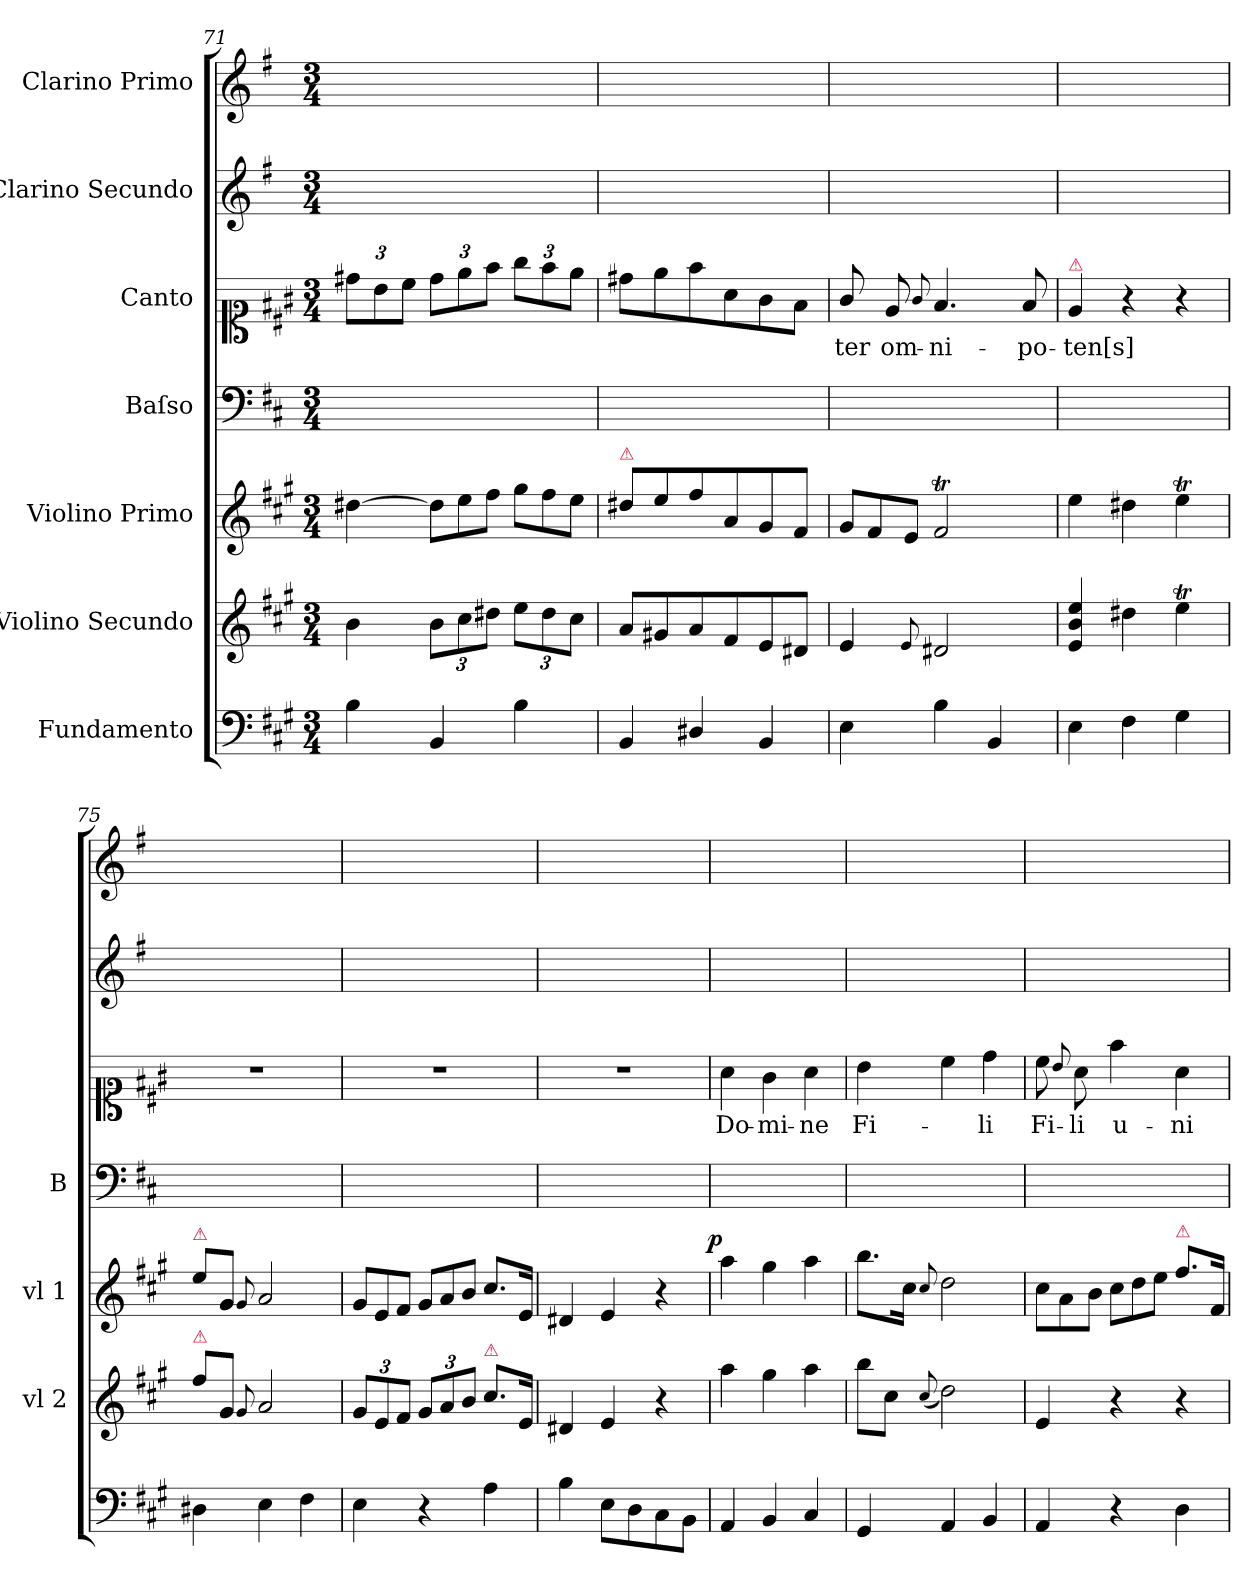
**kern	**dynam	**kern	**dynam	**kern	**dynam	**kern	**kern	**text	**kern	**kern
*part7	*part7	*part6	*part6	*part5	*part5	*part4	*part3	*part3	*part2	*part1
*staff7	*staff7	*staff6	*staff6	*staff5	*staff5	*staff4	*staff3	*staff3	*staff2	*staff1
*I"Fundamento	*	*I"Violino Secundo	*	*I"Violino Primo	*	*I"Baſso	*I"Canto	*	*I"Clarino Secundo	*I"Clarino Primo
*	*	*I'vl 2	*	*I'vl 1	*	*I'B	*	*	*	*
*clefF4	*	*clefG2	*	*clefG2	*	*clefF4	*clefC1	*	*clefG2	*clefG2
*	*	*	*	*	*	*	*	*	*ITrd-1c-2	*ITrd-1c-2
*k[f#c#g#]	*	*k[f#c#g#]	*	*k[f#c#g#]	*	*k[f#c#]	*k[f#c#g#]	*	*k[f#c#g#]	*k[f#c#g#]
*M3/4	*	*M3/4	*	*M3/4	*	*M3/4	*M3/4	*	*M3/4	*M3/4
=71	=71	=71	=71	=71	=71	=71	=71	=71	=71	=71
4B\	.	4b\	.	[4dd#X\	.	2.ryy	12dd#X\L	.	2.ryy	2.ryy
.	.	.	.	.	.	.	12b\	.	.	.
.	.	.	.	.	.	.	12cc#\J	.	.	.
*	*	*	*	*Xtuplet	*	*	*	*	*	*
4BB/	.	12b\L	.	12dd#\L]	.	.	12dd#\L	.	.	.
.	.	12cc#\	.	12ee\	.	.	12ee\	.	.	.
.	.	12dd#X\J	.	12ff#\J	.	.	12ff#\J	.	.	.
4B\	.	12ee\L	.	12gg#\L	.	.	12gg#\L	.	.	.
.	.	12dd#\	.	12ff#\	.	.	12ff#\	.	.	.
.	.	12cc#\J	.	12ee\J	.	.	12ee\J	.	.	.
=72	=72	=72	=72	=72	=72	=72	=72	=72	=72	=72
!	!	!	!	!LO:TX:a:color=crimson:t=⚠	!	!	!	!	!	!
4BB/	.	8a/L	.	8dd#X\L	.	2.ryy	8dd#X\L	.	2.ryy	2.ryy
.	.	8g#X/	.	8ee\	.	.	8ee\	.	.	.
4D#X/	.	8a/	.	8ff#\	.	.	8ff#\	.	.	.
.	.	8f#/	.	8a/	.	.	8a\	.	.	.
4BB/	.	8e/	.	8g#/	.	.	8g#\	.	.	.
.	.	8d#X/J	.	8f#/J	.	.	8f#\J	.	.	.
=73	=73	=73	=73	=73	=73	=73	=73	=73	=73	=73
4E\	.	4e/	.	12g#/L	.	2.ryy	8g#/	-ter	2.ryy	2.ryy
.	.	.	.	12f#/	.	.	.	.	.	.
.	.	.	.	.	.	.	8e/	om-	.	.
.	.	.	.	12e/J	.	.	.	.	.	.
.	.	8qqe/	.	.	.	.	8qqg#/	.	.	.
4B\	.	2d#X/	.	2f#T/	.	.	4.f#/	-ni-	.	.
4BB/	.	.	.	.	.	.	.	.	.	.
.	.	.	.	.	.	.	8f#/	-po-	.	.
=74	=74	=74	=74	=74	=74	=74	=74	=74	=74	=74
!	!	!	!	!	!	!	!LO:TX:a:color=crimson:t=⚠	!	!	!
!	!	!	!LO:DY:a	!	!LO:DY:a	!	!	!	!	!
4E\	.	4e/ 4b/ 4ee/	f&colon;	4ee\	for	2.ryy	4e/	-ten[s]	2.ryy	2.ryy
4F#\	.	4dd#X\	.	4dd#X\	.	.	4r	.	.	.
4G#\	.	4eeT\	.	4eeT\	.	.	4r	.	.	.
=75	=75	=75	=75	=75	=75	=75	=75	=75	=75	=75
!	!	!	!	!LO:TX:a:color=crimson:t=⚠	!	!	!	!	!	!
!	!	!LO:TX:a:color=crimson:t=⚠	!	!	!	!	!	!	!	!
4D#X\	.	8ff#\L	.	8ee\L	.	2.ryy	2.r	.	2.ryy	2.ryy
.	.	8g#/J	.	8g#/J	.	.	.	.	.	.
.	.	8qqg#/	.	8qqg#/	.	.	.	.	.	.
4E\	.	2a/	.	2a/	.	.	.	.	.	.
4F#\	.	.	.	.	.	.	.	.	.	.
=76	=76	=76	=76	=76	=76	=76	=76	=76	=76	=76
4E\	.	12g#/L	.	12g#/L	.	2.ryy	2.r	.	2.ryy	2.ryy
.	.	12e/	.	12e/	.	.	.	.	.	.
.	.	12f#/J	.	12f#/J	.	.	.	.	.	.
4r	.	12g#/L	.	12g#/L	.	.	.	.	.	.
.	.	12a/	.	12a/	.	.	.	.	.	.
.	.	12b/J	.	12b/J	.	.	.	.	.	.
!	!	!LO:TX:a:color=crimson:t=⚠	!	!	!	!	!	!	!	!
4A\	.	8.cc#\L	.	8.cc#/L	.	.	.	.	.	.
.	.	16e/Jk	.	16e/Jk	.	.	.	.	.	.
=77	=77	=77	=77	=77	=77	=77	=77	=77	=77	=77
4B\	.	4d#X/	.	4d#X/	.	2.ryy	2.r	.	2.ryy	2.ryy
8E\L	.	4e/	.	4e/	.	.	.	.	.	.
8D\	.	.	.	.	.	.	.	.	.	.
8C#\	.	4r	.	4r	.	.	.	.	.	.
8BB\J	.	.	.	.	.	.	.	.	.	.
=78	=78	=78	=78	=78	=78	=78	=78	=78	=78	=78
!	!LO:DY:a	!	!LO:DY:a	!	!LO:DY:a:rj	!	!	!	!	!
4AA/	p&colon;	4aa\	p&colon;	4aa\	p.	2.ryy	4a\	Do-	2.ryy	2.ryy
4BB/	.	4gg#\	.	4gg#\	.	.	4g#\	-mi-	.	.
4C#/	.	4aa\	.	4aa\	.	.	4a\	-ne	.	.
=79	=79	=79	=79	=79	=79	=79	=79	=79	=79	=79
4GG#/	.	8bb\L	.	8.bb\L	.	2.ryy	4b\	Fi-	2.ryy	2.ryy
.	.	8cc#\J	.	.	.	.	.	.	.	.
.	.	.	.	16cc#\Jk	.	.	.	.	.	.
.	.	(<8qqcc#/	.	8qqcc#/	.	.	.	.	.	.
4AA/	.	2dd\)	.	2dd\	.	.	4cc#\	.	.	.
4BB/	.	.	.	.	.	.	4dd\	-li	.	.
=80	=80	=80	=80	=80	=80	=80	=80	=80	=80	=80
4AA/	.	4e/	.	12cc#\L	.	2.ryy	8cc#\	Fi-	2.ryy	2.ryy
.	.	.	.	12a\	.	.	.	.	.	.
.	.	.	.	.	.	.	8qqb/	.	.	.
.	.	.	.	.	.	.	8a\	-li	.	.
.	.	.	.	12b\J	.	.	.	.	.	.
4r	.	4r	.	12cc#\L	.	.	4ff#\	u-	.	.
.	.	.	.	12dd\	.	.	.	.	.	.
.	.	.	.	12ee\J	.	.	.	.	.	.
!	!	!	!	!LO:TX:a:color=crimson:t=⚠	!	!	!	!	!	!
4D\	.	4r	.	8.ff#\L	.	.	4a\	-ni-	.	.
.	.	.	.	16f#/Jk	.	.	.	.	.	.
=	=	=	=	=	=	=	=	=	=	=
*-	*-	*-	*-	*-	*-	*-	*-	*-	*-	*-
